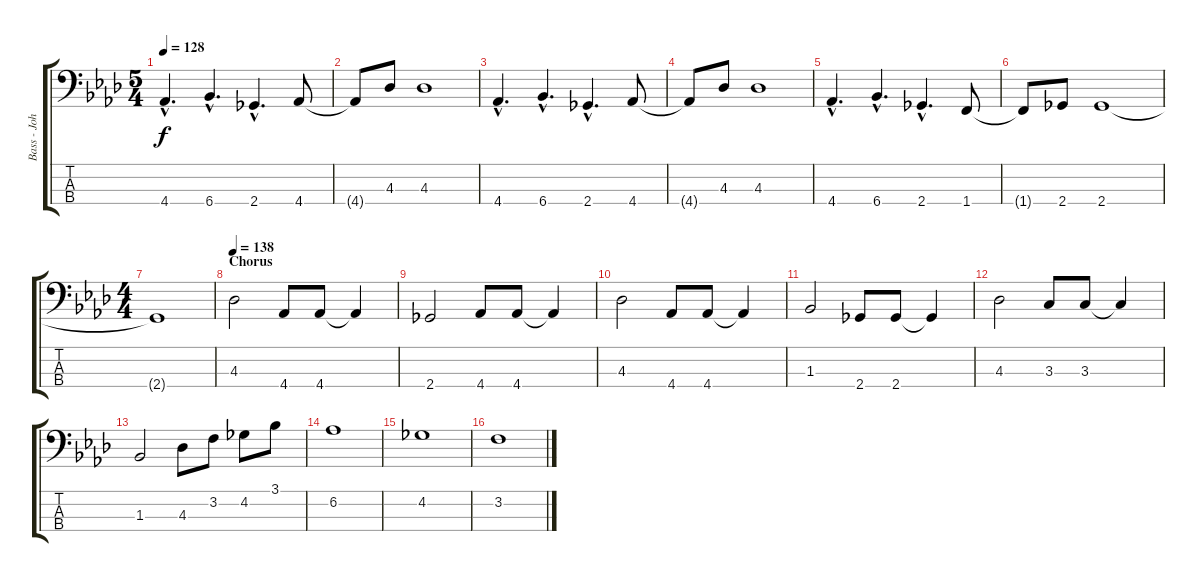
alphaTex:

\track ("Bass - John Wetton" "Bass - Joh") {instrument electricbasspick}
\staff {score tabs}
\tuning (G2 D2 A1 E1) {hide}
\ts (5 4)
\tempo 128
\clef f4
\ks ab
4.4{hac}.4{d dy f} 6.4{hac}.4{d} 2.4{hac}.4{d} 4.4.8 |
4.4{t}.8 4.3.8 4.3.1 |
4.4{hac}.4{d} 6.4{hac}.4{d} 2.4{hac}.4{d} 4.4.8 |
4.4{t}.8 4.3.8 4.3.1 |
4.4{hac}.4{d} 6.4{hac}.4{d} 2.4{hac}.4{d} 1.4.8 |
1.4{t}.8 2.4.8 2.4.1 |
\ts (4 4)
2.4{t}.1 |
\section ("" "Chorus")
\tempo 138
4.3.2 4.4.8 4.4.8 4.4{t}.4 |
2.4.2 4.4.8 4.4.8 4.4{t}.4 |
4.3.2 4.4.8 4.4.8 4.4{t}.4 |
1.3.2 2.4.8 2.4.8 2.4{t}.4 |
4.3.2 3.3.8 3.3.8 3.3{t}.4 |
1.3.2 4.3.8 3.2.8 4.2.8 3.1.8 |
6.2.1 |
4.2.1 |
3.2.1
